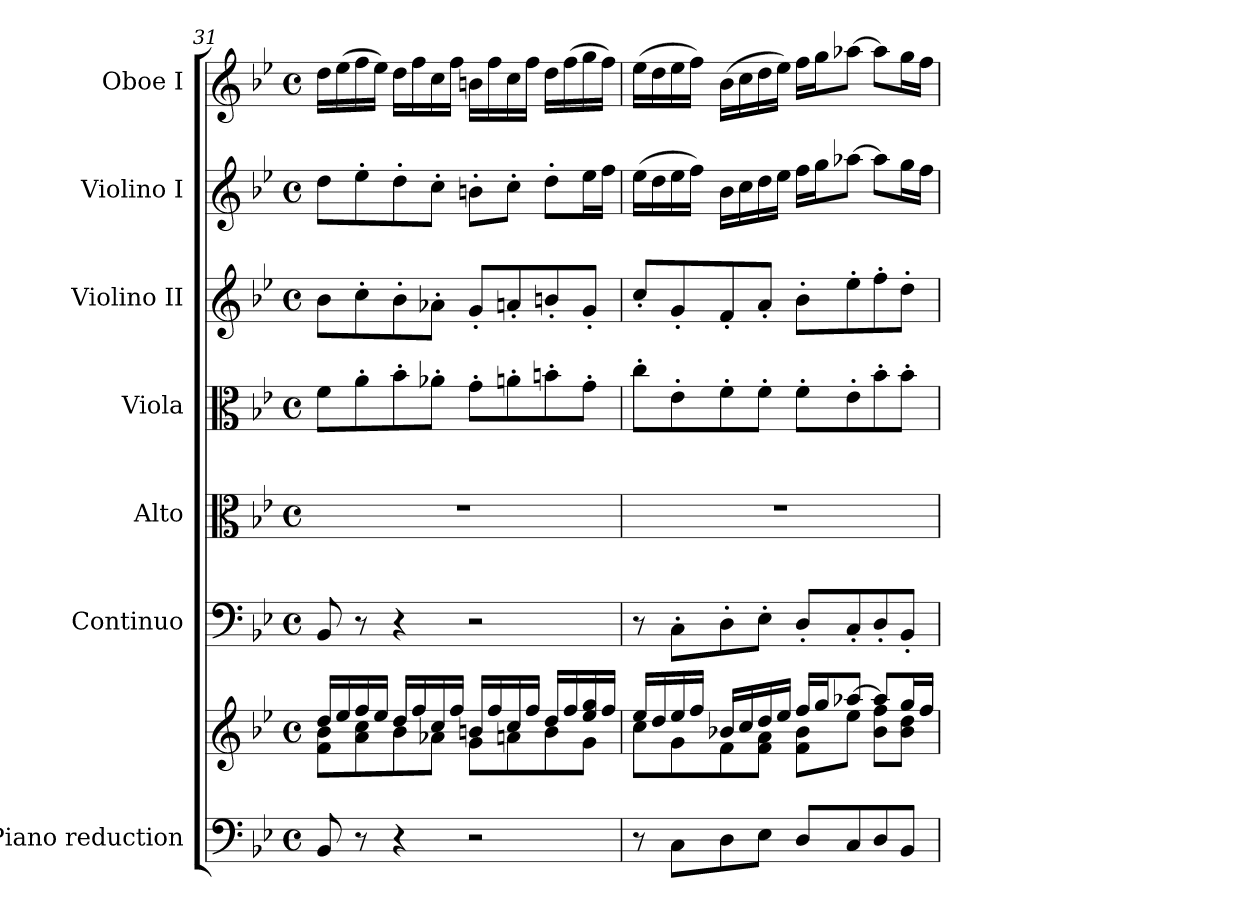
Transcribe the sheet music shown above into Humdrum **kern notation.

**kern	**kern	**kern	**kern	**kern	**kern	**kern	**kern
*part7	*part7	*part6	*part5	*part4	*part3	*part2	*part1
*staff8	*staff7	*staff6	*staff5	*staff4	*staff3	*staff2	*staff1
*I"Piano reduction	*	*I"Continuo	*I"Alto	*I"Viola	*I"Violino II	*I"Violino I	*I"Oboe I
*I'Pno	*	*	*	*I'Vla	*I'Vln	*I'Vln	*I'Ob
*clefF4	*clefG2	*clefF4	*clefC3	*clefC3	*clefG2	*clefG2	*clefG2
*k[b-e-]	*k[b-e-]	*k[b-e-]	*k[b-e-]	*k[b-e-]	*k[b-e-]	*k[b-e-]	*k[b-e-]
*M4/4	*M4/4	*M4/4	*M4/4	*M4/4	*M4/4	*M4/4	*M4/4
*met(c)	*met(c)	*met(c)	*met(c)	*met(c)	*met(c)	*met(c)	*met(c)
=31	=31	=31	=31	=31	=31	=31	=31
*	*^	*	*	*	*	*	*
8BB-/	16dd/LL	8f\ 8b-\L	8BB-/	1r	8f\L	8b-\L	8dd\L	16dd\LL
.	16ee-/	.	.	.	.	.	.	(>16ee-\
8r	16ff/	8a\ 8cc\	8r	.	8a'\	8cc'\	8ee-'\	16ff\
.	16ee-/JJ	.	.	.	.	.	.	16ee-\JJ)
4r	16dd/LL	8b-\	4r	.	8b-'\	8b-'\	8dd'\	16dd\LL
.	16ff/	.	.	.	.	.	.	16ff\
.	16cc/	8a-X\J	.	.	8a-X'\J	8a-X'\J	8cc'\J	16cc\
.	16ff/JJ	.	.	.	.	.	.	16ff\JJ
2r	16bn/LL	8g\L	2r	.	8g'\L	8g'/L	8bn'\L	16bn\LL
.	16ff/	.	.	.	.	.	.	16ff\
.	16cc/	8an\	.	.	8an'\	8an'/	8cc'\J	16cc\
.	16ff/JJ	.	.	.	.	.	.	16ff\JJ
.	16dd/LL	8b\	.	.	8bn'\	8bn'/	8dd'\L	16dd\LL
.	16ff/	.	.	.	.	.	.	(>16ff\
.	16ee-/ 16gg/	8g\J	.	.	8g'\J	8g'/J	16ee-\L	16gg\
.	16ff/JJ	.	.	.	.	.	16ff\JJ	16ff\JJ)
=32	=32	=32	=32	=32	=32	=32	=32	=32
8r	16ee-/LL	8cc\L	8r	1r	8cc'\L	8cc'/L	(>16ee-\LL	(>16ee-\LL
.	16dd/	.	.	.	.	.	16dd\	16dd\
8C\L	16ee-/	8g\	8C'\L	.	8e-'\	8g'/	16ee-\	16ee-\
.	16ff/JJ	.	.	.	.	.	16ff\JJ)	16ff\JJ)
8D\	16b-X/LL	8f\	8D'\	.	8f'\	8f'/	16b-\LL	(>16b-\LL
.	16cc/	.	.	.	.	.	16cc\	16cc\
8E-\J	16dd/	8f\ 8a\J	8E-'\J	.	8f'\J	8a'/J	16dd\	16dd\
.	16ee-/JJ	.	.	.	.	.	16ee-\JJ	16ee-\JJ)
8D/L	16ff/LL	8f\ 8b-\L	8D'/L	.	8f'\L	8b-'\L	16ff\LL	16ff\LL
.	16gg/J	.	.	.	.	.	16gg\J	16gg\J
8C/	[8aa-X/J	8ee-\J	8C'/	.	8e-'\	8ee-'\	[8aa-X\J	[8aa-X\J
8D/	8aa-/L]	8b-\ 8ff\L	8D'/	.	8b-'\	8ff'\	8aa-\L]	8aa-\L]
8BB-/J	16gg/L	8b-\ 8dd\J	8BB-'/J	.	8b-'\J	8dd'\J	16gg\L	16gg\L
.	16ff/JJ	.	.	.	.	.	16ff\JJ	16ff\JJ
*	*v	*v	*	*	*	*	*	*
=	=	=	=	=	=	=	=
*-	*-	*-	*-	*-	*-	*-	*-
